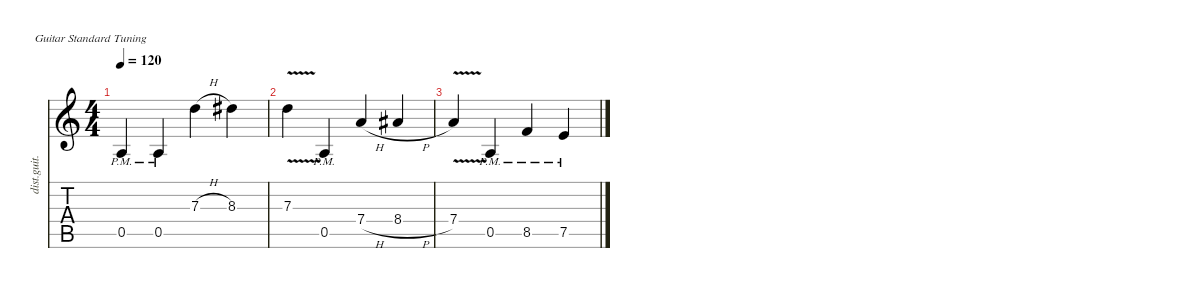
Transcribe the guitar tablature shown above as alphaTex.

\defaultSystemsLayout 4
\hideDynamics
\bracketExtendMode nobrackets
\otherSystemsTrackNameOrientation horizontal
\track ("Distortion Guitar" "dist.guit.") {instrument distortionguitar}
\staff {score tabs}
\tuning (E4 B3 G3 D3 A2 E2)
\ts (4 4)
\tempo 120
\clef g2
\ks c
0.5{pm}.4{dy mf instrument distortionguitar beam Up} 0.5{pm}.4{beam Up} 7.3{h}.4{beam Down} 8.3{acc #}.4{beam Down} |
7.3{v}.4{beam Down} 0.5{pm}.4{beam Up} 7.4{h}.4{beam Up} 8.4{h acc #}.4{beam Up} |
7.4{v}.4{beam Up} 0.5{pm}.4{beam Up} 8.5{pm}.4{beam Up} 7.5{pm}.4{beam Up}
